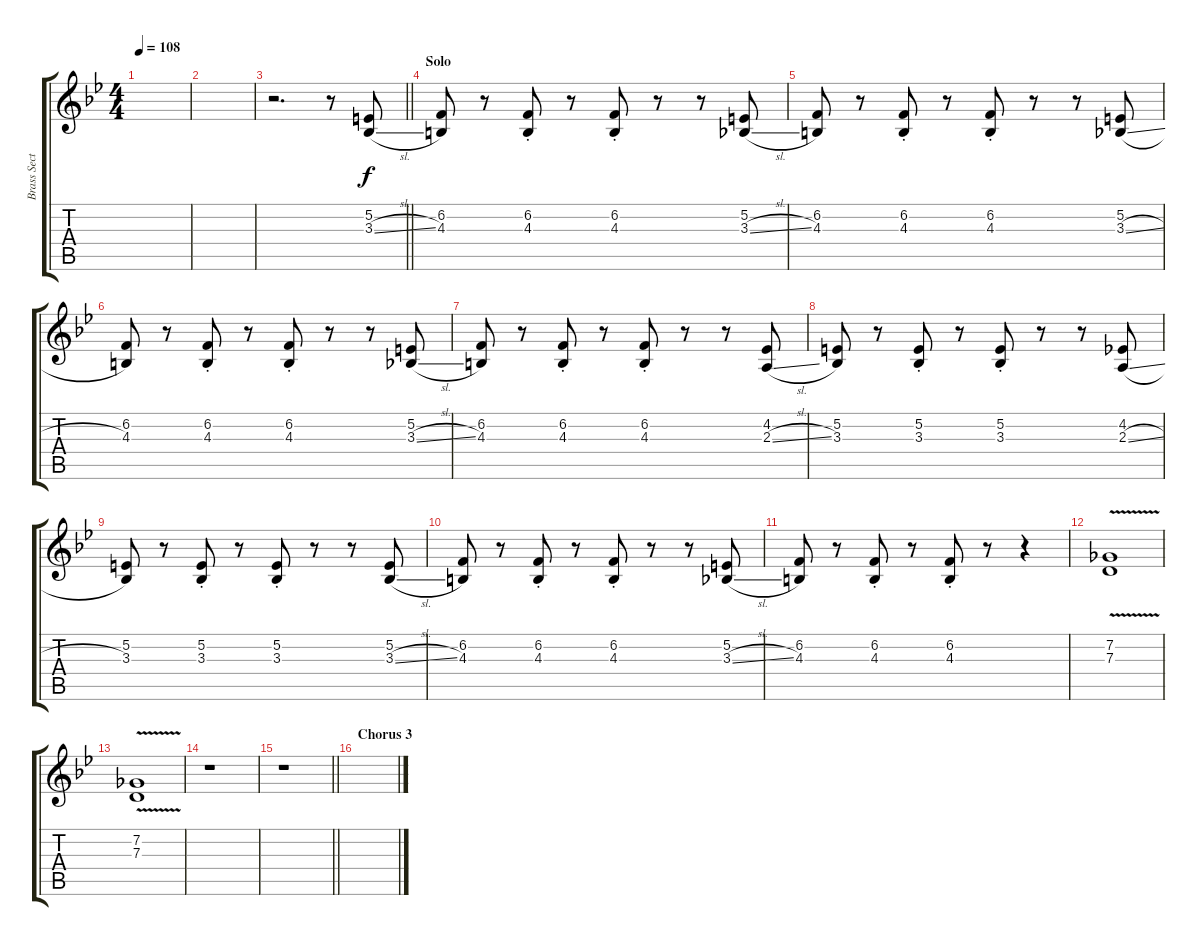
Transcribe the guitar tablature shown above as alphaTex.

\track ("Brass Section" "Brass Sect") {instrument altosax}
\staff {score tabs}
\tuning (E4 B3 G3 D3 A2 E2) {hide}
\ts (4 4)
\tempo 108
\clef g2
\ks bb
|
|
\barLineRight lightlight
r.2{d} r.8 (5.2 3.3{sl}).8 |
\section ("" "Solo")
(6.2 4.3).8 r.8 (6.2{st} 4.3{st}).8 r.8 (6.2{st} 4.3{st}).8 r.8 r.8 (5.2 3.3{sl}).8 |
(6.2 4.3).8 r.8 (6.2{st} 4.3{st}).8 r.8 (6.2{st} 4.3{st}).8 r.8 r.8 (5.2 3.3{sl}).8 |
(6.2 4.3).8 r.8 (6.2{st} 4.3{st}).8 r.8 (6.2{st} 4.3{st}).8 r.8 r.8 (5.2 3.3{sl}).8 |
(6.2 4.3).8 r.8 (6.2{st} 4.3{st}).8 r.8 (6.2{st} 4.3{st}).8 r.8 r.8 (4.2 2.3{sl}).8 |
(5.2 3.3).8 r.8 (5.2{st} 3.3{st}).8 r.8 (5.2{st} 3.3{st}).8 r.8 r.8 (4.2 2.3{sl}).8 |
(5.2 3.3).8 r.8 (5.2{st} 3.3{st}).8 r.8 (5.2{st} 3.3{st}).8 r.8 r.8 (5.2 3.3{sl}).8 |
(6.2 4.3).8 r.8 (6.2{st} 4.3{st}).8 r.8 (6.2{st} 4.3{st}).8 r.8 r.8 (5.2 3.3{sl}).8 |
(6.2 4.3).8 r.8 (6.2{st} 4.3{st}).8 r.8 (6.2{st} 4.3{st}).8 r.8 r.4 |
(7.2{v} 7.3{v}).1 |
(7.2{v} 7.3{v}).1 |
r.1 |
\barLineRight lightlight
r.1 |
\section ("" "Chorus 3")
